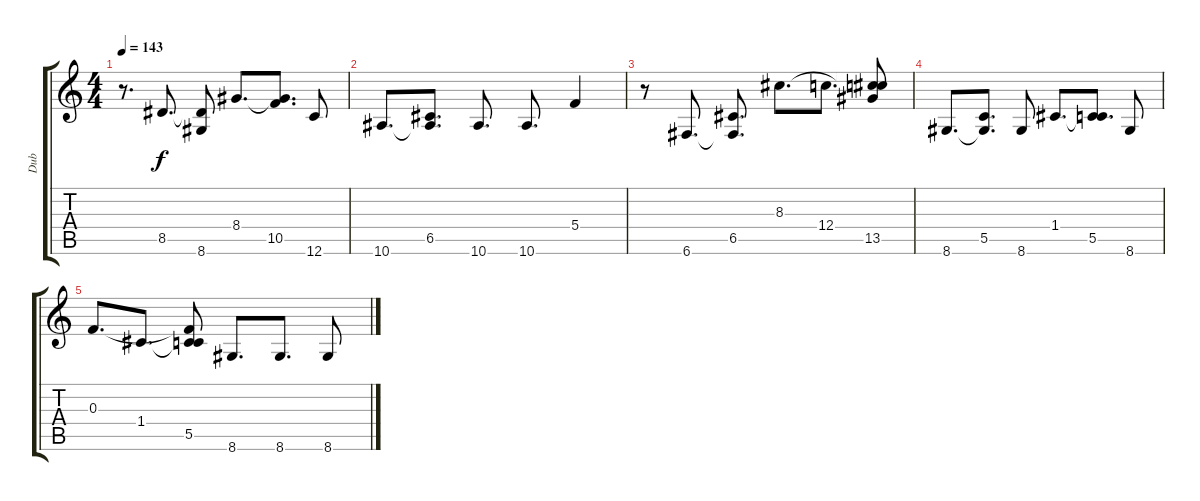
\track ("Dub" "Dub") {instrument distortionguitar}
\staff {score tabs}
\tuning (D4 A3 F3 C3 G2 C2) {hide}
\ts (4 4)
\tempo 143
\clef g2
\ks c
r.8{d dy f} 8.5.8{d} (8.5{t} 8.6).8 8.4.8{d} (8.4{t} 10.5).8{d} 12.6.8 |
10.6.8{d volume 0} (6.5 10.6{t}).8{d} 10.6.8{d} 10.6.8{d} 5.4.4 |
r.8 6.6.8{d} (6.5 6.6{t}).8{d} 8.3.8{d} 12.4.8{d} (8.3{t} 12.4{t} 13.5).8 |
8.6.8{d} (5.5 8.6{t}).8{d} 8.6.8 1.4.8{d} (1.4{t} 5.5).8{d} 8.6.8 |
0.3.8{d} 1.4.8{d} (0.3{t} 1.4{t} 5.5).8 8.6.8{d} 8.6.8{d} 8.6.8
